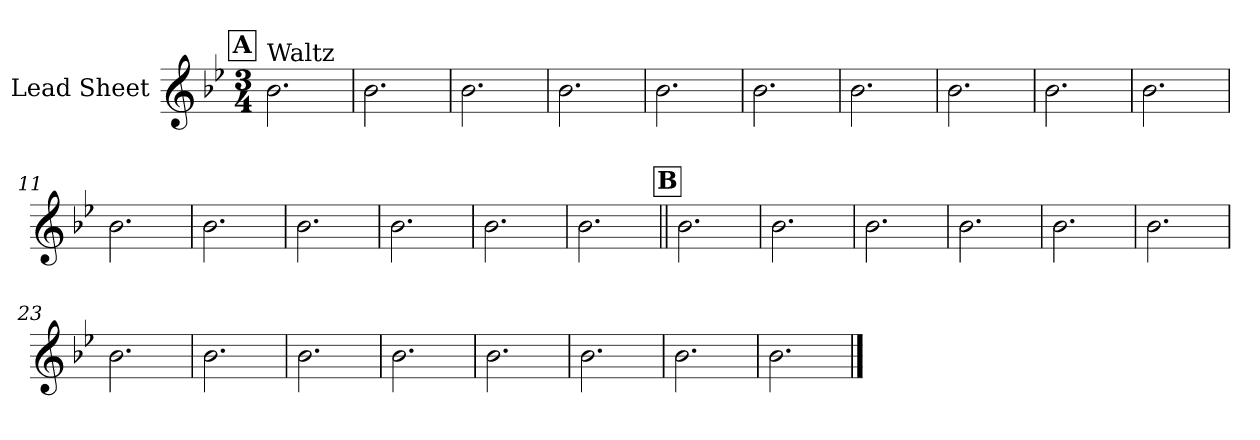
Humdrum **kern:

**kern
*part1
*staff1
*I"Lead Sheet
*clefG2
*k[b-e-]
*B-:
*M3/4
!!LO:REH:place=s1:a:fs=14:t=A
=1
!LO:TX:a:t=Waltz
2.b-\
=2
2.b-\
=3
2.b-\
=4
2.b-\
!!LO:LB:g=z
=5
2.b-\
=6
2.b-\
=7
2.b-\
=8
2.b-\
!!LO:LB:g=z
=9
2.b-\
=10
2.b-\
=11
2.b-\
=12
2.b-\
!!LO:LB:g=z
=13
2.b-\
=14
2.b-\
=15
2.b-\
=16
2.b-\
!!LO:LB:g=z
!!LO:REH:place=s1:a:fs=14:t=B
=17||
2.b-\
=18
2.b-\
=19
2.b-\
=20
2.b-\
!!LO:LB:g=z
=21
2.b-\
=22
2.b-\
=23
2.b-\
=24
2.b-\
!!LO:LB:g=z
=25
2.b-\
=26
2.b-\
=27
2.b-\
=28
2.b-\
!!LO:LB:g=z
=29
2.b-\
=30
2.b-\
==
*-
